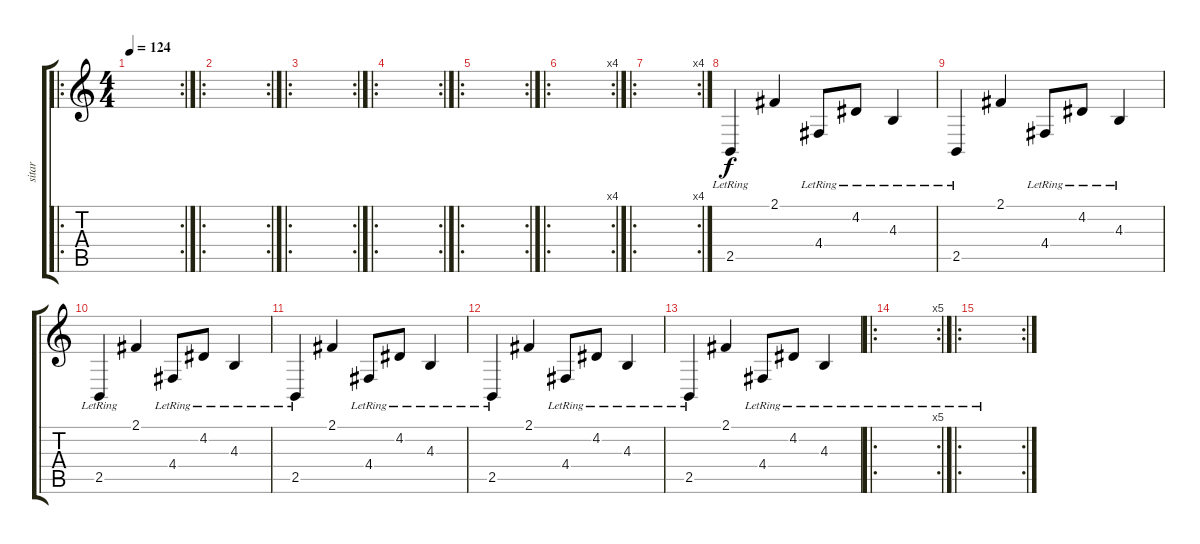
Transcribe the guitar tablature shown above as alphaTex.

\track ("sitar" "sitar") {instrument sitar}
\staff {score tabs}
\tuning (E4 B3 G3 D3 A2 E2) {hide}
\ro
\rc 2
\ts (4 4)
\tempo 124
\clef g2
\ks c
|
\ro
\rc 2
|
\ro
\rc 2
|
\ro
\rc 2
|
\ro
\rc 2
|
\ro
\rc 4
|
\ro
\rc 4
|
2.5{lr}.4 2.1.4 4.4{lr}.8 4.2{lr}.8 4.3{lr}.4 |
2.5{lr}.4{volume 10} 2.1.4 4.4{lr}.8 4.2{lr}.8 4.3{lr}.4 |
2.5{lr}.4{volume 11} 2.1.4 4.4{lr}.8 4.2{lr}.8 4.3{lr}.4 |
2.5{lr}.4{volume 13} 2.1.4 4.4{lr}.8 4.2{lr}.8 4.3{lr}.4 |
2.5{lr}.4{volume 14} 2.1.4 4.4{lr}.8 4.2{lr}.8 4.3{lr}.4 |
2.5{lr}.4{volume 16} 2.1.4 4.4{lr}.8 4.2{lr}.8 4.3{lr}.4 |
\ro
\rc 5
|
\ro
\rc 2
